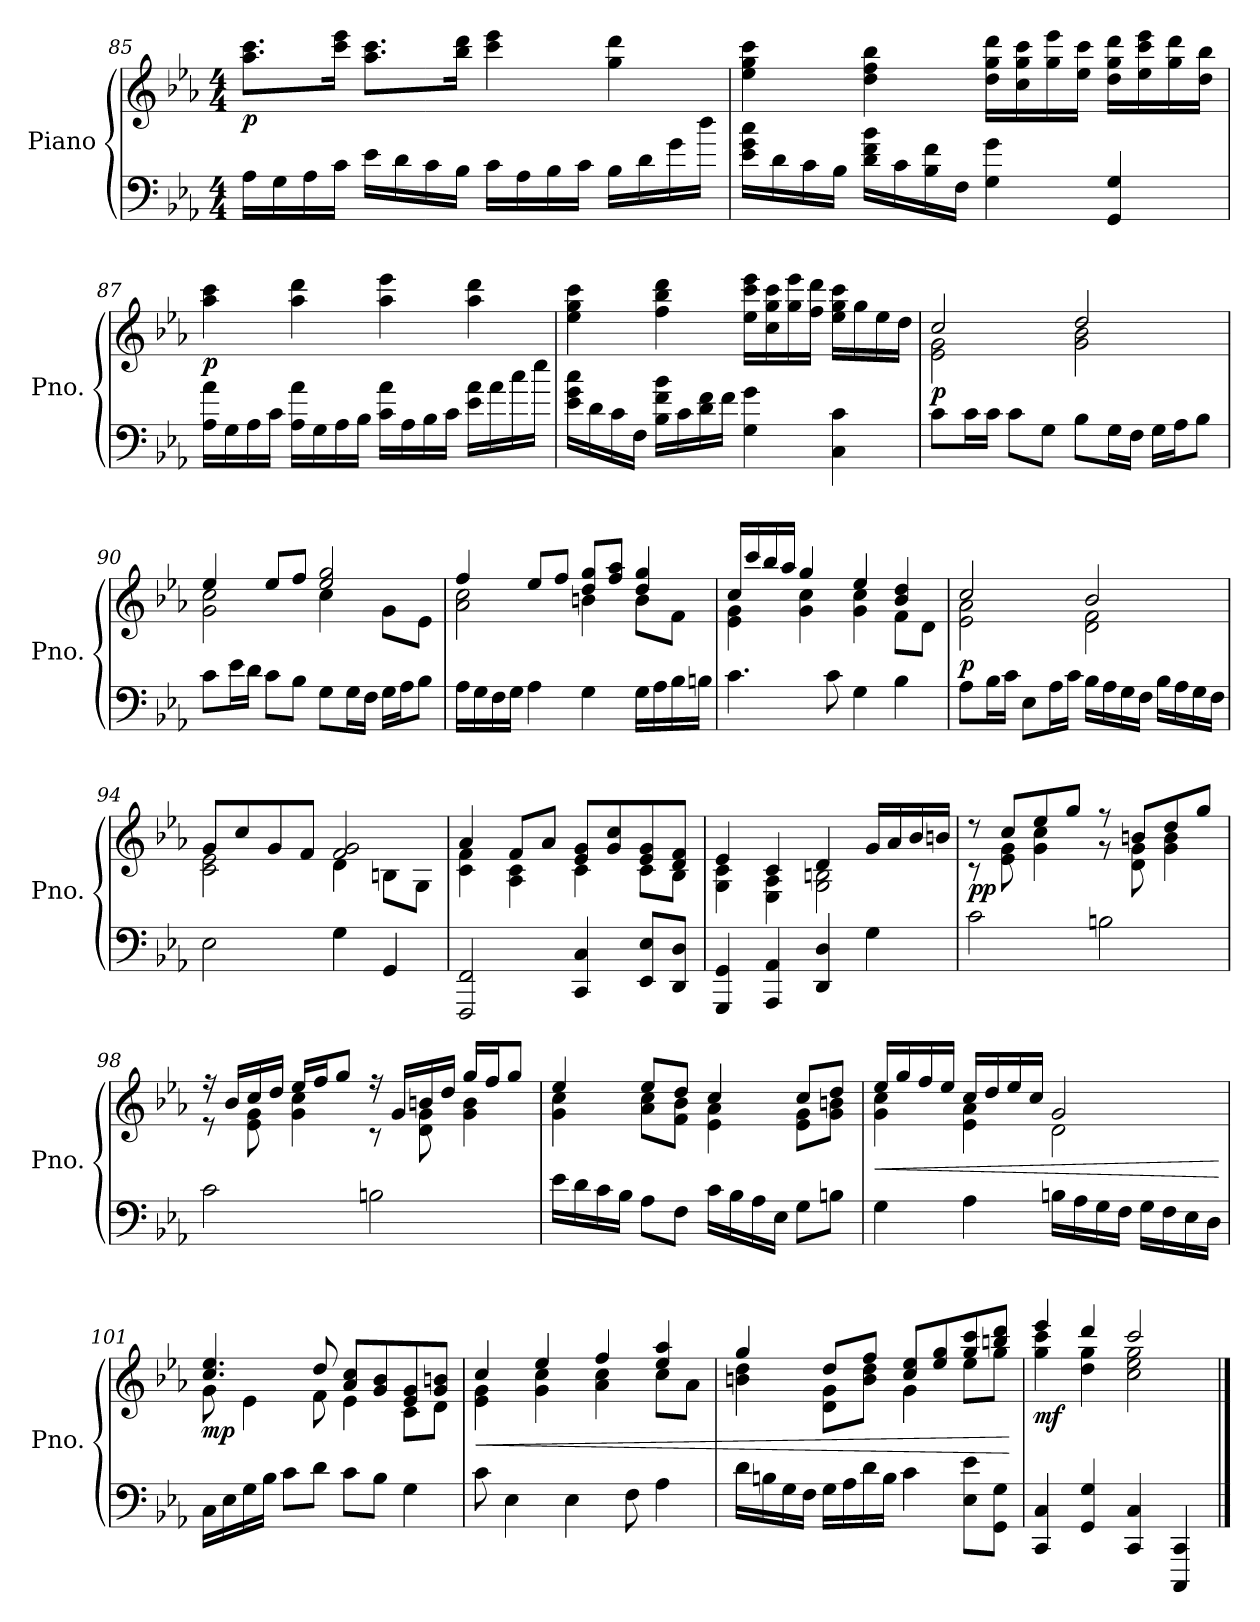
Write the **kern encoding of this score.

**kern	**kern	**dynam
*part1	*part1	*part1
*staff2	*staff1	*staff1/2
*I"Piano	*	*
*I'Pno.	*	*
*clefF4	*clefG2	*
*k[b-e-a-]	*k[b-e-a-]	*
*M4/4	*M4/4	*
=85	=85	=85
!	!	!LO:DY:b
16A-\LL	8.aa-\ 8.ccc\L	p
16G\	.	.
16A-\	.	.
16c\JJ	16ccc\ 16eee-\Jk	.
16e-\LL	8.aa-\ 8.ccc\L	.
16d\	.	.
16c\	.	.
16B-\JJ	16bb-\ 16ddd\Jk	.
16c\LL	4ccc\ 4eee-\	.
16A-\	.	.
16B-\	.	.
16c\JJ	.	.
16B-\LL	4gg\ 4ddd\	.
16d\	.	.
16g\	.	.
16dd\JJ	.	.
!!LO:LB:g=z
=86	=86	=86
16e-\ 16g\ 16cc\LL	4ee-\ 4gg\ 4ccc\	.
16d\	.	.
16c\	.	.
16B-\JJ	.	.
16d\ 16f\ 16b-\LL	4dd\ 4ff\ 4bb-\	.
16c\	.	.
16B-\ 16f\	.	.
16F\JJ	.	.
4G\ 4g\	16dd\ 16gg\ 16ddd\LL	.
.	16cc\ 16gg\ 16ccc\	.
.	16gg\ 16eee-\	.
.	16ee-\ 16ccc\JJ	.
4GG/ 4G/	16dd\ 16gg\ 16ddd\LL	.
.	16ee-\ 16ccc\ 16eee-\	.
.	16gg\ 16ddd\	.
.	16dd\ 16bb-\JJ	.
=87	=87	=87
!	!	!LO:DY:b
16A-\ 16a-\LL	4aa-\ 4ccc\	p
16G\	.	.
16A-\	.	.
16c\JJ	.	.
16A-\ 16a-\LL	4aa-\ 4ddd\	.
16G\	.	.
16A-\	.	.
16B-\JJ	.	.
16c\ 16a-\LL	4aa-\ 4eee-\	.
16A-\	.	.
16B-\	.	.
16c\JJ	.	.
16e-\ 16a-\LL	4aa-\ 4ddd\	.
16a-\	.	.
16cc\	.	.
16ee-\JJ	.	.
!!LO:PB:g=z
=88	=88	=88
16e-\ 16g\ 16cc\LL	4ee-\ 4gg\ 4ccc\	.
16d\	.	.
16c\	.	.
16F\JJ	.	.
16B-\ 16f\ 16b-\LL	4ff\ 4bb-\ 4ddd\	.
16c\	.	.
16d\ 16f\	.	.
16f\JJ	.	.
4G\ 4g\	16ee-\ 16ccc\ 16eee-\LL	.
.	16cc\ 16gg\ 16ccc\	.
.	16gg\ 16eee-\	.
.	16ff\ 16ddd\JJ	.
4C\ 4c\	16ee-\ 16gg\ 16ccc\LL	.
.	16gg\	.
.	16ee-\	.
.	16dd\JJ	.
=89	=89	=89
*	*^	*
!	!	!	!LO:DY:b
8c\L	2cc/	2e-\ 2g\	p
16c\L	.	.	.
16c\JJ	.	.	.
8c\L	.	.	.
8G\J	.	.	.
8B-\L	2dd/	2g\ 2b-\	.
16G\L	.	.	.
16F\JJ	.	.	.
16G\LL	.	.	.
16A-\J	.	.	.
8B-\J	.	.	.
!!LO:LB:g=z	!!
=90	=90	=90	=90
8c\L	4ee-/	2g\ 2cc\	.
16e-\L	.	.	.
16d\JJ	.	.	.
8c\L	8ee-/L	.	.
8B-\J	8ff/J	.	.
8G\L	2ee-/ 2gg/	4cc\	.
16G\L	.	.	.
16F\JJ	.	.	.
16G\LL	.	8g\L	.
16A-\J	.	.	.
8B-\J	.	8e-\J	.
=91	=91	=91	=91
16A-\LL	4ff/	2a-\ 2cc\	.
16G\	.	.	.
16F\	.	.	.
16G\JJ	.	.	.
4A-\	8ee-/L	.	.
.	8ff/J	.	.
4G\	8dd/ 8gg/L	4bn\	.
.	8ff/ 8aa-/J	.	.
16G\LL	4dd/ 4gg/	8b\L	.
16A-\	.	.	.
16B-\	.	8f\J	.
16Bn\JJ	.	.	.
=92	=92	=92	=92
4.c\	16cc/LL	4e-\ 4g\	.
.	16ccc/	.	.
.	16bb-/	.	.
.	16aa-/JJ	.	.
.	4gg/	4g\ 4cc\	.
8c\	.	.	.
4G\	4ee-/	4g\ 4cc\	.
4B-\	4b-/ 4dd/	8f\L	.
.	.	8d\J	.
!!LO:LB:g=z	!!
=93	=93	=93	=93
!	!	!	!LO:DY:a=2
8A-\L	2cc/	2e-\ 2a-\	p
16B-\L	.	.	.
16c\JJ	.	.	.
8E-\L	.	.	.
16A-\L	.	.	.
16c\JJ	.	.	.
16B-\LL	2b-/	2d\ 2f\	.
16A-\	.	.	.
16G\	.	.	.
16F\JJ	.	.	.
16B-\LL	.	.	.
16A-\	.	.	.
16G\	.	.	.
16F\JJ	.	.	.
=94	=94	=94	=94
2E-\	8g/L	2c\ 2e-\	.
.	8cc/	.	.
.	8g/	.	.
.	8f/J	.	.
4G\	2f/ 2g/	4d\	.
4GG/	.	8Bn\L	.
.	.	8G\J	.
=95	=95	=95	=95
2FFF/ 2FF/	4a-/	4c\ 4f\	.
.	8f/L	4A-\ 4c\	.
.	8a-/J	.	.
4CC/ 4C/	8e-/ 8g/L	4c\	.
.	8g/ 8cc/	.	.
8EE-/ 8E-/L	8e-/ 8g/	8c\L	.
8DD/ 8D/J	8d/ 8f/J	8B-\J	.
!!LO:LB:g=z	!!
=96	=96	=96	=96
4GGG/ 4GG/	4e-/	4G\ 4c\	.
4AAA-/ 4AA-/	4c/	4E-\ 4A-\	.
4DD/ 4D/	4d/	2G\ 2Bn\	.
4G\	16g/LL	.	.
.	16a-/	.	.
.	16b-/	.	.
.	16bn/JJ	.	.
=97	=97	=97	=97
!	!	!	!LO:DY:b
2c\	8r	8r	pp
.	8cc/L	8e-\ 8g\	.
.	8ee-/	4g\ 4cc\	.
.	8gg/J	.	.
2Bn\	8r	8r	.
.	8bn/L	8d\ 8g\	.
.	8dd/	4g\ 4b\	.
.	8gg/J	.	.
=98	=98	=98	=98
2c\	16r	8r	.
.	16b-/LL	.	.
.	16cc/	8e-\ 8g\	.
.	16dd/JJ	.	.
.	16ee-/LL	4g\ 4cc\	.
.	16ff/J	.	.
.	8gg/J	.	.
2Bn\	16r	8r	.
.	16g/LL	.	.
.	16bn/	8d\ 8g\	.
.	16dd/JJ	.	.
.	16gg/LL	4g\ 4b\	.
.	16ff/J	.	.
.	8gg/J	.	.
!!LO:LB:g=z	!!
=99	=99	=99	=99
16e-\LL	4ee-/	4g\ 4cc\	.
16d\	.	.	.
16c\	.	.	.
16B-\JJ	.	.	.
8A-\L	8ee-/L	8a-\ 8cc\L	.
8F\J	8dd/J	8f\ 8b-\J	.
16c\LL	4cc/	4e-\ 4a-\	.
16B-\	.	.	.
16A-\	.	.	.
16E-\JJ	.	.	.
8G\L	8cc/L	8e-\ 8g\L	.
8Bn\J	8dd/J	8g\ 8bn\J	.
=100	=100	=100	=100
!	!	!	!LO:HP:b
4G\	16ee-/LL	4g\ 4cc\	<
.	16gg/	.	.
.	16ff/	.	.
.	16ee-/JJ	.	.
4A-\	16cc/LL	4e-\ 4a-\	.
.	16dd/	.	.
.	16ee-/	.	.
.	16cc/JJ	.	.
16Bn\LL	2g/	2d\	.
16A-\	.	.	.
16G\	.	.	.
16F\JJ	.	.	.
16G\LL	.	.	.
16F\	.	.	.
16E-\	.	.	.
16D\JJ	.	.	.
*	*v	*v	*
.	.	[
!!LO:LB:g=z
=101	=101	=101
*	*^	*
!	!	!	!LO:DY:b
16C\LL	4.cc/ 4.ee-/	8g\	mp
16E-\	.	.	.
16G\	.	4e-\	.
16B-\JJ	.	.	.
8c\L	.	.	.
8d\J	8dd/	8f\	.
8c\L	8a-/ 8cc/L	4e-\	.
8B-\J	8g/ 8b-/	.	.
4G\	8e-/ 8g/	8c\L	.
.	8g/ 8bn/J	8d\J	.
=102	=102	=102	=102
!	!	!	!LO:HP:b
8c\	4cc/	4e-\ 4g\	<
4E-\	.	.	.
.	4ee-/	4g\ 4cc\	.
4E-\	.	.	.
.	4ff/	4a-\ 4cc\	.
8F\	.	.	.
4A-\	4ee-/ 4aa-/	8cc\L	.
.	.	8a-\J	.
=103	=103	=103	=103
16d\LL	4gg/	4bn\ 4dd\	.
16Bn\	.	.	.
16G\	.	.	.
16F\JJ	.	.	.
16G\LL	8dd/L	8d\ 8g\L	.
16A-\	.	.	.
16d\	8ff/J	8b\ 8dd\J	.
16B\JJ	.	.	.
4c\	8cc/ 8ee-/L	4g\	.
.	8ee-/ 8gg/	.	.
8E-\ 8e-\L	8gg/ 8ccc/	8ee-\L	.
8GG\ 8G\J	8bbn/ 8ddd/J	8gg\J	.
*	*v	*v	*
.	.	[
=104	=104	=104
*	*^	*
!	!	!	!LO:DY:b
4CC/ 4C/	4eee-/	4gg\ 4ccc\	mf
4GG/ 4G/	4ddd/	4dd\ 4gg\	.
4CC/ 4C/	2ccc/	2cc\ 2ee-\ 2gg\	.
4CCC/ 4CC/	.	.	.
*	*v	*v	*
==	==	==
*-	*-	*-
